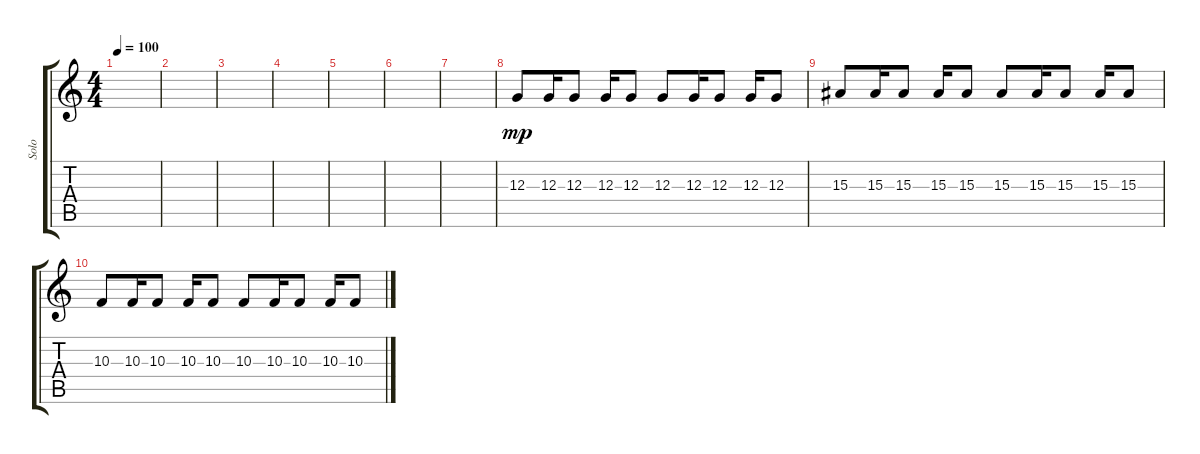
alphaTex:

\track ("Solo" "Solo") {instrument lead2sawtooth}
\staff {score tabs}
\tuning (E4 B3 G3 D3 A2 E2) {hide}
\ts (4 4)
\tempo 100
\clef g2
\ks c
|
|
|
|
|
|
|
12.3.8{dy mp volume 10} 12.3.16 12.3.8 12.3.16 12.3.8 12.3.8 12.3.16 12.3.8 12.3.16 12.3.8 |
15.3.8 15.3.16 15.3.8 15.3.16 15.3.8 15.3.8 15.3.16 15.3.8 15.3.16 15.3.8 |
10.3.8 10.3.16 10.3.8 10.3.16 10.3.8 10.3.8 10.3.16 10.3.8 10.3.16 10.3.8
